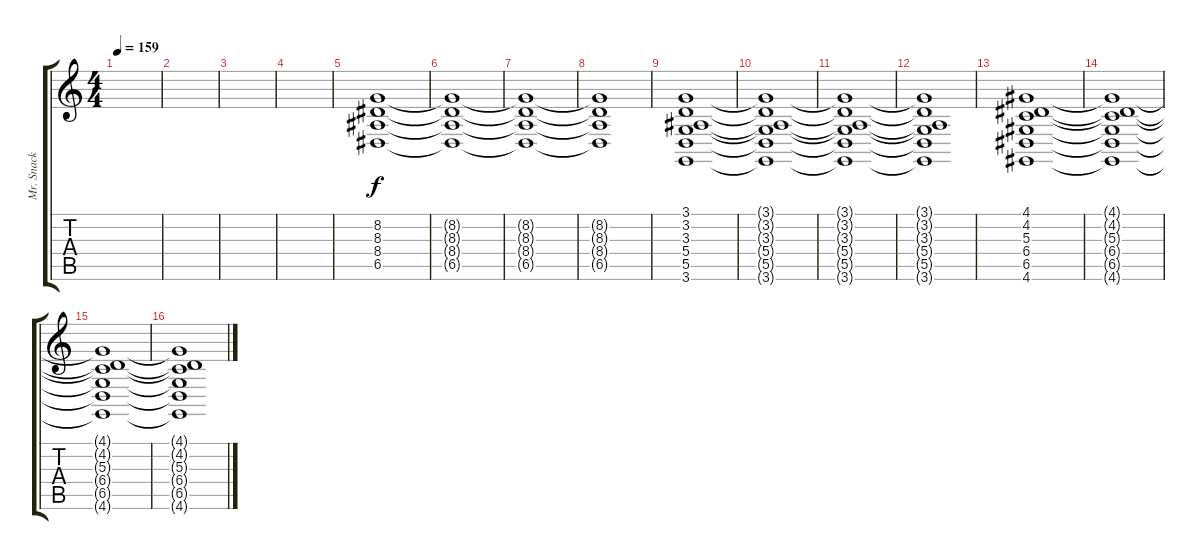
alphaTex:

\track ("Mr. Snack" "Mr. Snack") {instrument fx1rain}
\staff {score tabs}
\tuning (E4 B3 G3 D3 A2 E2) {hide}
\ts (4 4)
\tempo 159
\clef g2
\ks c
|
|
|
|
(8.2 8.3 8.4 6.5).1{volume 6 instrument stringensemble1} |
(8.2{t} 8.3{t} 8.4{t} 6.5{t}).1 |
(8.2{t} 8.3{t} 8.4{t} 6.5{t}).1 |
(8.2{t} 8.3{t} 8.4{t} 6.5{t}).1 |
(3.1 3.2 3.3 5.4 5.5 3.6).1 |
(3.1{t} 3.2{t} 3.3{t} 5.4{t} 5.5{t} 3.6{t}).1 |
(3.1{t} 3.2{t} 3.3{t} 5.4{t} 5.5{t} 3.6{t}).1 |
(3.1{t} 3.2{t} 3.3{t} 5.4{t} 5.5{t} 3.6{t}).1 |
(4.1 4.2 5.3 6.4 6.5 4.6).1 |
(4.1{t} 4.2{t} 5.3{t} 6.4{t} 6.5{t} 4.6{t}).1 |
(4.1{t} 4.2{t} 5.3{t} 6.4{t} 6.5{t} 4.6{t}).1 |
(4.1{t} 4.2{t} 5.3{t} 6.4{t} 6.5{t} 4.6{t}).1
